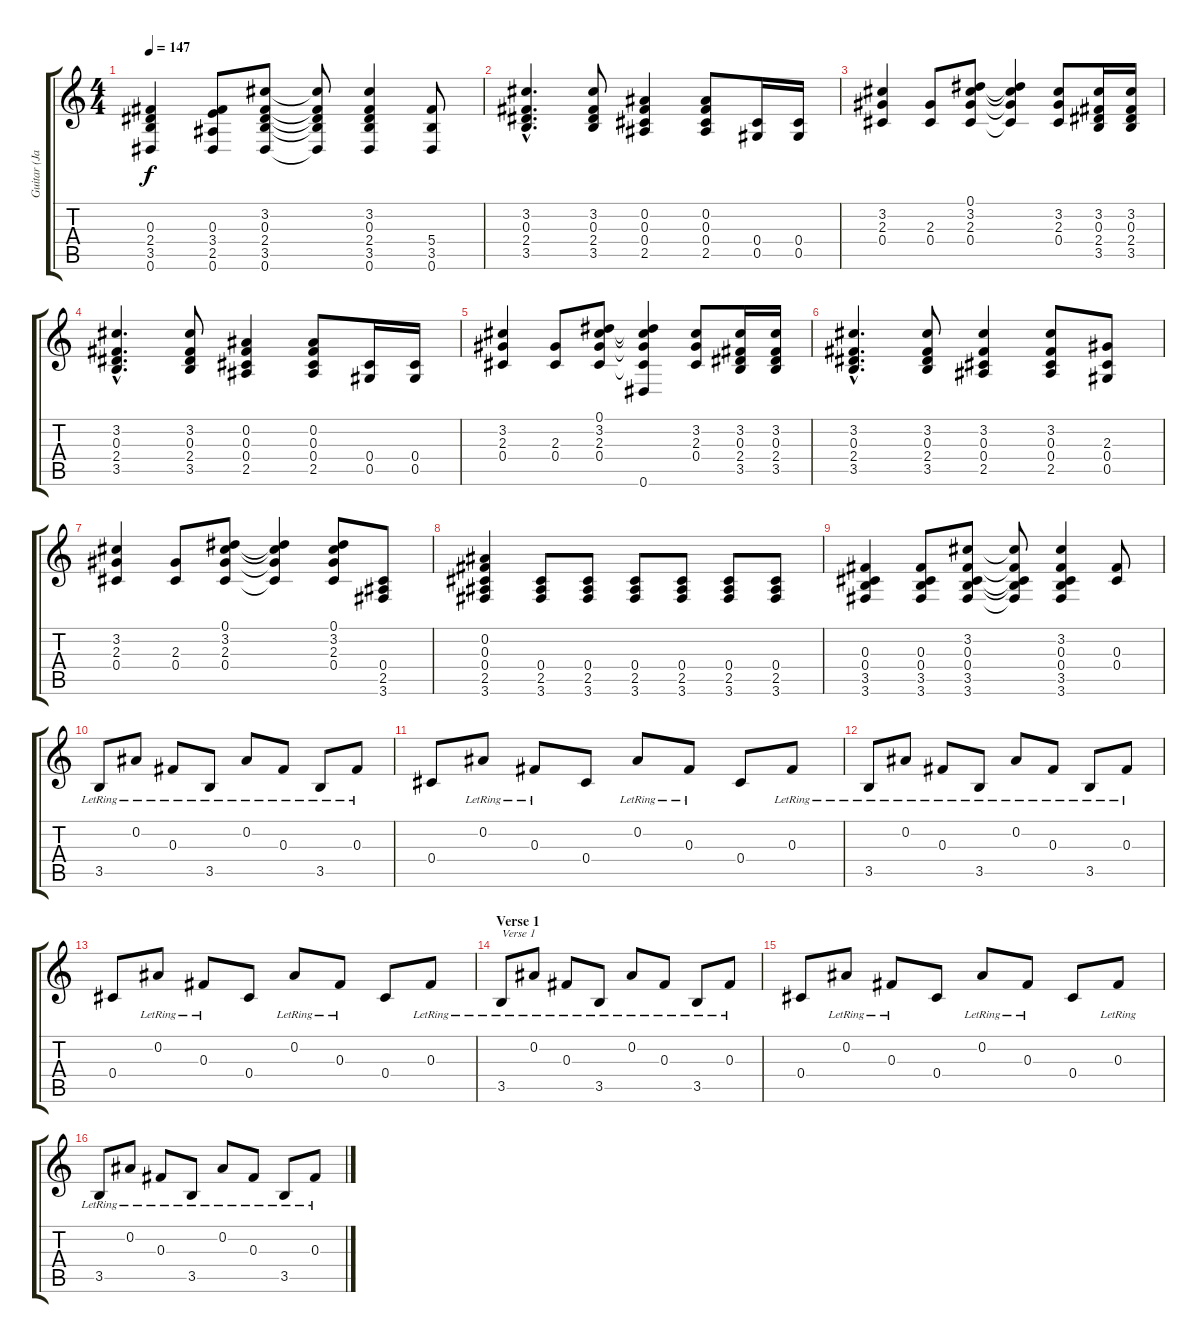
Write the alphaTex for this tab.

\track ("Guitar (James)" "Guitar (Ja") {instrument electricguitarjazz}
\staff {score tabs}
\tuning (Eb4 Bb3 Gb3 Db3 Ab2 Eb2) {hide}
\ts (4 4)
\tempo 147
\clef g2
\ks c
(0.3 2.4 3.5 0.6).4{dy f} (0.3 3.4 2.5 0.6).8 (3.2 0.3 2.4 3.5 0.6).8 (3.2{t} 0.3{t} 2.4{t} 3.5{t} 0.6{t}).8 (3.2 0.3 2.4 3.5 0.6).4 (5.4 3.5 0.6).8 |
(3.2{hac} 0.3{hac} 2.4{hac} 3.5{hac}).4{d} (3.2 0.3 2.4 3.5).8 (0.2 0.3 0.4 2.5).4 (0.2 0.3 0.4 2.5).8 (0.4 0.5).16 (0.4 0.5).16 |
(3.2 2.3 0.4).4 (2.3 0.4).8 (0.1 3.2 2.3 0.4).8 (0.1{t} 3.2{t} 2.3{t} 0.4{t}).4 (3.2 2.3 0.4).8 (3.2 0.3 2.4 3.5).16 (3.2 0.3 2.4 3.5).16 |
(3.2{hac} 0.3{hac} 2.4{hac} 3.5{hac}).4{d} (3.2 0.3 2.4 3.5).8 (0.2 0.3 0.4 2.5).4 (0.2 0.3 0.4 2.5).8 (0.4 0.5).16 (0.4 0.5).16 |
(3.2 2.3 0.4).4 (2.3 0.4).8 (0.1 3.2 2.3 0.4).8 (0.1{t} 3.2{t} 2.3{t} 0.4{t} 0.6).4 (3.2 2.3 0.4).8 (3.2 0.3 2.4 3.5).16 (3.2 0.3 2.4 3.5).16 |
(3.2{hac} 0.3{hac} 2.4{hac} 3.5{hac}).4{d} (3.2 0.3 2.4 3.5).8 (3.2 0.3 0.4 2.5).4 (3.2 0.3 0.4 2.5).8 (2.3 0.4 0.5).8 |
(3.2 2.3 0.4).4 (2.3 0.4).8 (0.1 3.2 2.3 0.4).8 (0.1{t} 3.2{t} 2.3{t} 0.4{t}).4 (0.1 3.2 2.3 0.4).8 (0.4 2.5 3.6).8 |
(0.2 0.3 0.4 2.5 3.6).4 (0.4 2.5 3.6).8 (0.4 2.5 3.6).8 (0.4 2.5 3.6).8 (0.4 2.5 3.6).8 (0.4 2.5 3.6).8 (0.4 2.5 3.6).8 |
(0.3 0.4 3.5 3.6).4 (0.3 0.4 3.5 3.6).8 (3.2 0.3 0.4 3.5 3.6).8 (3.2{t} 0.3{t} 0.4{t} 3.5{t} 3.6{t}).8 (3.2 0.3 0.4 3.5 3.6).4 (0.3 0.4).8 |
3.5{lr}.8 0.2{lr}.8 0.3{lr}.8 3.5{lr}.8 0.2{lr}.8 0.3{lr}.8 3.5{lr}.8 0.3{lr}.8 |
0.4.8 0.2{lr}.8 0.3{lr}.8 0.4.8 0.2{lr}.8 0.3{lr}.8 0.4.8 0.3{lr}.8 |
3.5{lr}.8 0.2{lr}.8 0.3{lr}.8 3.5{lr}.8 0.2{lr}.8 0.3{lr}.8 3.5{lr}.8 0.3{lr}.8 |
0.4.8 0.2{lr}.8 0.3{lr}.8 0.4.8 0.2{lr}.8 0.3{lr}.8 0.4.8 0.3{lr}.8 |
\section ("" "Verse 1")
3.5{lr}.8{txt "Verse 1"} 0.2{lr}.8 0.3{lr}.8 3.5{lr}.8 0.2{lr}.8 0.3{lr}.8 3.5{lr}.8 0.3{lr}.8 |
0.4.8 0.2{lr}.8 0.3{lr}.8 0.4.8 0.2{lr}.8 0.3{lr}.8 0.4.8 0.3{lr}.8 |
3.5{lr}.8 0.2{lr}.8 0.3{lr}.8 3.5{lr}.8 0.2{lr}.8 0.3{lr}.8 3.5{lr}.8 0.3{lr}.8
